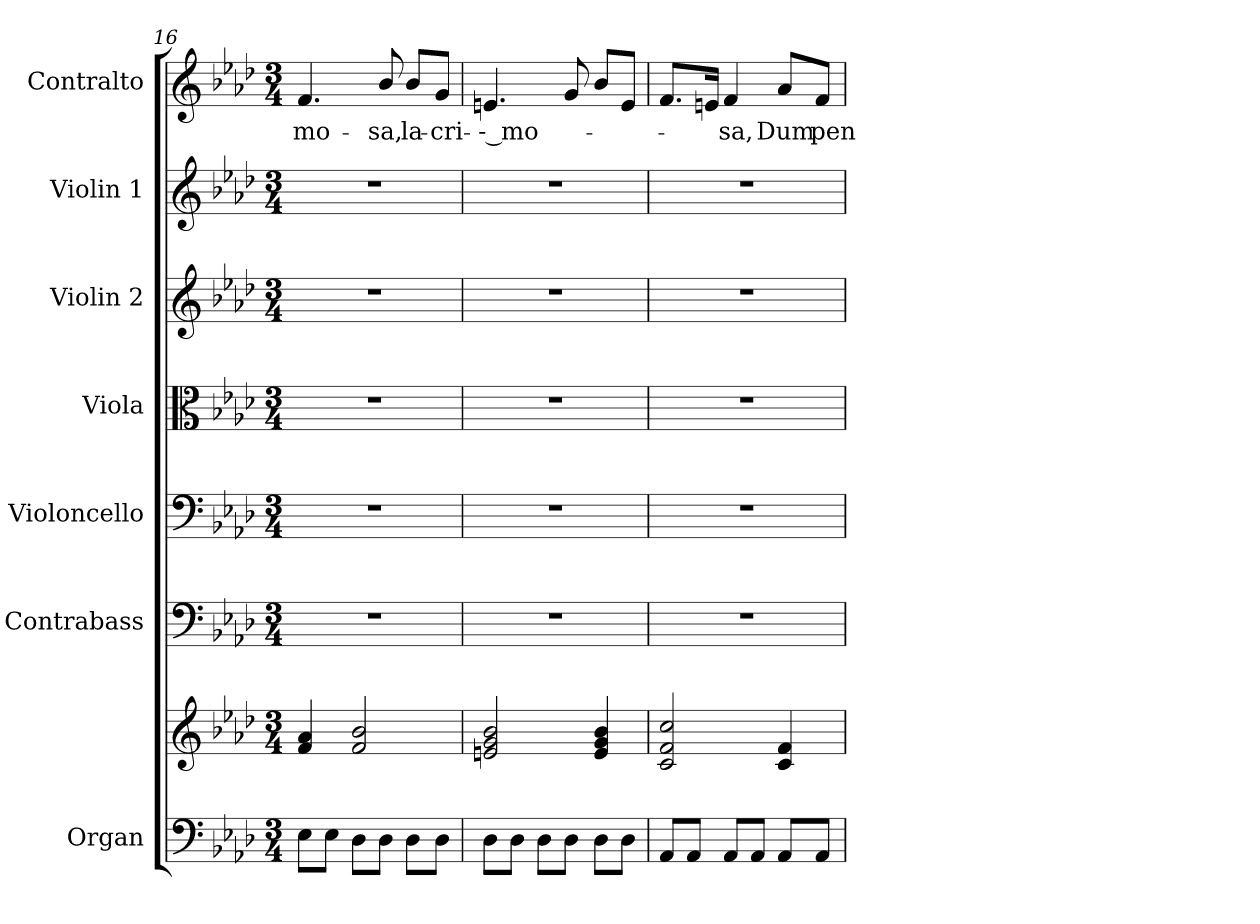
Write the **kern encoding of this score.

**kern	**kern	**kern	**kern	**kern	**kern	**kern	**kern	**text
*part7	*part7	*part6	*part5	*part4	*part3	*part2	*part1	*part1
*staff8	*staff7	*staff6	*staff5	*staff4	*staff3	*staff2	*staff1	*staff1
*I"Organ	*	*I"Contrabass	*I"Violoncello	*I"Viola	*I"Violin 2	*I"Violin 1	*I"Contralto	*
*I'Org.	*	*I'Cb.	*I'Vc.	*I'Vla.	*I'Vln. 2	*I'Vln. 1	*I'C.	*
*clefF4	*clefG2	*clefF4	*clefF4	*clefC3	*clefG2	*clefG2	*clefG2	*
*	*	*ITrd7c12	*	*	*	*	*	*
*k[b-e-a-d-]	*k[b-e-a-d-]	*k[b-e-a-d-]	*k[b-e-a-d-]	*k[b-e-a-d-]	*k[b-e-a-d-]	*k[b-e-a-d-]	*k[b-e-a-d-]	*
*f:	*f:	*f:	*f:	*f:	*f:	*f:	*f:	*
*M3/4	*M3/4	*M3/4	*M3/4	*M3/4	*M3/4	*M3/4	*M3/4	*
=16	=16	=16	=16	=16	=16	=16	=16	=16
!	!	!LO:N:vis=1	!LO:N:vis=1	!LO:N:vis=1	!LO:N:vis=1	!LO:N:vis=1	!	!
!	!	!	!	!	!	!	!	!LO:LY:b:color=#000000
8E-i\L	4fi/ 4a-i	2.r	2.r	2.r	2.r	2.r	4.fi/	-mo-
8E-i\J	.	.	.	.	.	.	.	.
8D-i\L	2fi/ 2b-i	.	.	.	.	.	.	.
!	!	!	!	!	!	!	!	!LO:LY:b:color=#000000
8D-i\J	.	.	.	.	.	.	8b-i/	-sa,
!	!	!	!	!	!	!	!	!LO:LY:b:color=#000000
8D-i\L	.	.	.	.	.	.	8b-i/L	la-
!	!	!	!	!	!	!	!	!LO:LY:b:color=#000000
8D-i\J	.	.	.	.	.	.	8gi/J	-cri-
!!LO:LB:g=z
=17	=17	=17	=17	=17	=17	=17	=17	=17
!	!	!LO:N:vis=1	!LO:N:vis=1	!LO:N:vis=1	!LO:N:vis=1	!LO:N:vis=1	!	!
!	!	!	!	!	!	!	!	!LO:LY:b:color=#000000
8D-i\L	2eni/ 2gi 2b-i	2.r	2.r	2.r	2.r	2.r	4.eni/	-- mo-
8D-i\J	.	.	.	.	.	.	.	.
8D-i\L	.	.	.	.	.	.	.	.
8D-i\J	.	.	.	.	.	.	8gi/	.
8D-i\L	4ei/ 4gi 4b-i	.	.	.	.	.	8b-i/L	.
8D-i\J	.	.	.	.	.	.	8ei/J	.
=18	=18	=18	=18	=18	=18	=18	=18	=18
!	!	!LO:N:vis=1	!LO:N:vis=1	!LO:N:vis=1	!LO:N:vis=1	!LO:N:vis=1	!	!
8AA-i/L	2ci/ 2fi 2cci	2.r	2.r	2.r	2.r	2.r	8.fi/L	.
8AA-i/J	.	.	.	.	.	.	.	.
.	.	.	.	.	.	.	16eni/Jk	.
!	!	!	!	!	!	!	!	!LO:LY:b:color=#000000
8AA-i/L	.	.	.	.	.	.	4fi/	-sa,
8AA-i/J	.	.	.	.	.	.	.	.
!	!	!	!	!	!	!	!	!LO:LY:b:color=#000000
8AA-i/L	4ci/ 4fi	.	.	.	.	.	8a-i/L	Dum
!	!	!	!	!	!	!	!	!LO:LY:b:color=#000000
8AA-i/J	.	.	.	.	.	.	8fi/J	pen-
=	=	=	=	=	=	=	=	=
*-	*-	*-	*-	*-	*-	*-	*-	*-
